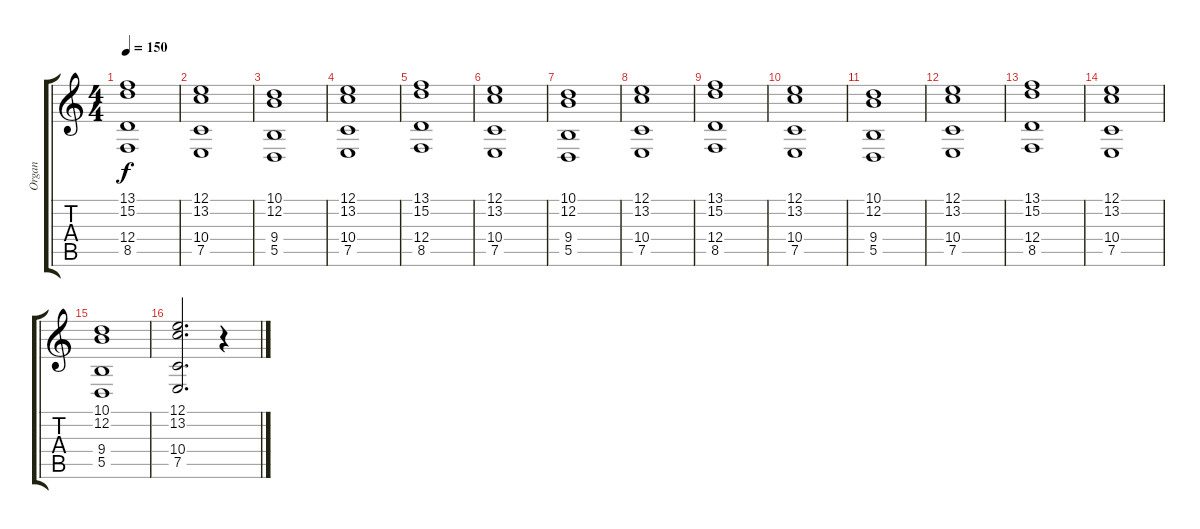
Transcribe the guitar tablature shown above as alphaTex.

\track ("Organ" "Organ") {instrument drawbarorgan}
\staff {score tabs}
\tuning (E4 B3 G3 D3 A2 E2) {hide}
\ts (4 4)
\tempo 150
\clef g2
\ks c
(13.1 15.2 12.4 8.5).1{dy f} |
(12.1 13.2 10.4 7.5).1 |
(10.1 12.2 9.4 5.5).1 |
(12.1 13.2 10.4 7.5).1 |
(13.1 15.2 12.4 8.5).1 |
(12.1 13.2 10.4 7.5).1 |
(10.1 12.2 9.4 5.5).1 |
(12.1 13.2 10.4 7.5).1 |
(13.1 15.2 12.4 8.5).1 |
(12.1 13.2 10.4 7.5).1 |
(10.1 12.2 9.4 5.5).1 |
(12.1 13.2 10.4 7.5).1 |
(13.1 15.2 12.4 8.5).1 |
(12.1 13.2 10.4 7.5).1 |
(10.1 12.2 9.4 5.5).1 |
(12.1 13.2 10.4 7.5).2{d} r.4
